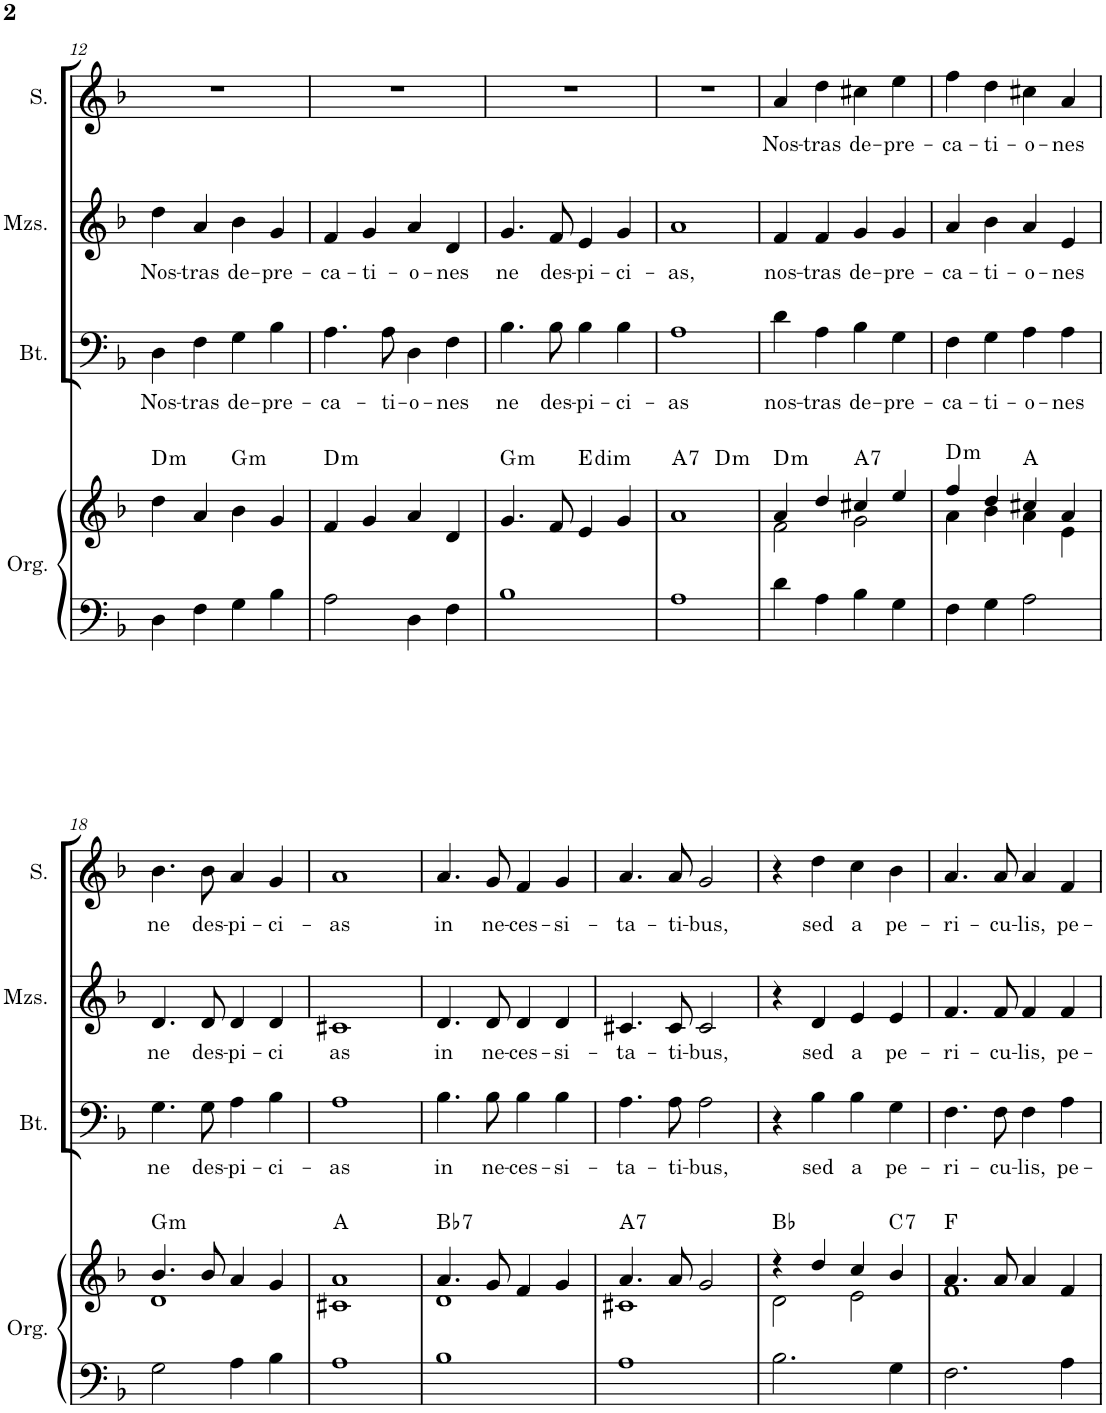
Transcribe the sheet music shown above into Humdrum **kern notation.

**kern	**kern	**harte	**kern	**text	**kern	**text	**kern	**text	**harte
*part4	*part4	*part4	*part3	*part3	*part2	*part2	*part1	*part1	*part1
*staff5	*staff4	*	*staff3	*staff3	*staff2	*staff2	*staff1	*staff1	*
*I"Órgano	*	*	*I"Baritono	*	*I"Mezzosoprano	*	*I"Soprano	*	*
*	*	*	*I'Bt.	*	*I'Mzs.	*	*I'S.	*	*
!!LO:PB:g=z
*clefF4	*clefG2	*	*clefF4	*	*clefG2	*	*clefG2	*	*
*k[b-]	*k[b-]	*	*k[b-]	*	*k[b-]	*	*k[b-]	*	*
*M4/4	*M4/4	*	*M4/4	*	*M4/4	*	*M4/4	*	*
=12	=12	=12	=12	=12	=12	=12	=12	=12	=12
!	!	!LO:H:kt=m	!	!LO:LY:b	!	!LO:LY:b	!	!	!LO:H:kt=m
*	*	*	*	*	*	*	*^	*	*
4D\	4dd\	D:min	4D\	Nos-	4dd\	Nos-	1r	2ryy	.	D:min
!	!	!	!	!LO:LY:b	!	!LO:LY:b	!	!	!	!
4F\	4a/	.	4F\	-tras	4a/	-tras	.	.	.	.
!	!	!LO:H:kt=m	!	!LO:LY:b	!	!LO:LY:b	!	!	!	!LO:H:kt=m
4G\	4b-\	G:min	4G\	de-	4b-\	de-	.	2ryy	.	G:min
!	!	!	!	!LO:LY:b	!	!LO:LY:b	!	!	!	!
4B-\	4g/	.	4B-\	-pre-	4g/	-pre-	.	.	.	.
=13	=13	=13	=13	=13	=13	=13	=13	=13	=13	=13
!	!	!LO:H:kt=m	!	!LO:LY:b	!	!LO:LY:b	!	!	!	!LO:H:kt=m
*	*	*	*	*	*	*	*v	*v	*	*
2A\	4f/	D:min	4.A\	-ca-	4f/	-ca-	1r	.	D:min
!	!	!	!	!	!	!LO:LY:b	!	!	!
.	4g/	.	.	.	4g/	-ti-	.	.	.
!	!	!	!	!LO:LY:b	!	!	!	!	!
.	.	.	8A\	-ti-	.	.	.	.	.
!	!	!	!	!LO:LY:b	!	!LO:LY:b	!	!	!
4D\	4a/	.	4D\	-o-	4a/	-o-	.	.	.
!	!	!	!	!LO:LY:b	!	!LO:LY:b	!	!	!
4F\	4d/	.	4F\	-nes	4d/	-nes	.	.	.
=14	=14	=14	=14	=14	=14	=14	=14	=14	=14
!	!	!LO:H:kt=m	!	!LO:LY:b	!	!LO:LY:b	!	!	!LO:H:kt=m
*	*	*	*	*	*	*	*^	*	*
1B-	4.g/	G:min	4.B-\	ne	4.g/	ne	1r	2ryy	.	G:min
!	!	!	!	!LO:LY:b	!	!LO:LY:b	!	!	!	!
.	8f/	.	8B-\	des-	8f/	des-	.	.	.	.
!	!	!LO:H:kt=dim	!	!LO:LY:b	!	!LO:LY:b	!	!	!	!LO:H:kt=dim
.	4e/	E:dim	4B-\	-pi-	4e/	-pi-	.	2ryy	.	E:dim
!	!	!	!	!LO:LY:b	!	!LO:LY:b	!	!	!	!
.	4g/	.	4B-\	-ci-	4g/	-ci-	.	.	.	.
=15	=15	=15	=15	=15	=15	=15	=15	=15	=15	=15
!	!	!LO:H:kt=7	!	!LO:LY:b	!	!LO:LY:b	!	!	!	!LO:H:kt=7
*	*^	*	*	*	*	*	*	*	*	*
1A	1a	2ryy	A:7	1A	-as	1a	-as,	1r	2ryy	.	A:7
!	!	!	!LO:H:kt=m	!	!	!	!	!	!	!	!LO:H:kt=m
.	.	2ryy	D:min	.	.	.	.	.	2ryy	.	D:min
=16	=16	=16	=16	=16	=16	=16	=16	=16	=16	=16	=16
!	!	!	!LO:H:kt=m	!	!LO:LY:b	!	!LO:LY:b	!	!	!LO:LY:b	!LO:H:kt=m
*	*	*	*	*	*	*	*	*v	*v	*	*
4d\	4a/	2f\	D:min	4d\	nos-	4f/	nos-	4a/	Nos-	D:min
!	!	!	!	!	!LO:LY:b	!	!LO:LY:b	!	!LO:LY:b	!
4A\	4dd/	.	.	4A\	-tras	4f/	-tras	4dd\	-tras	.
!	!	!	!LO:H:kt=7	!	!LO:LY:b	!	!LO:LY:b	!	!LO:LY:b	!LO:H:kt=7
4B-\	4cc#X/	2g\	A:7	4B-\	de-	4g/	de-	4cc#X\	de-	A:7
!	!	!	!	!	!LO:LY:b	!	!LO:LY:b	!	!LO:LY:b	!
4G\	4ee/	.	.	4G\	-pre-	4g/	-pre-	4ee\	-pre-	.
=17	=17	=17	=17	=17	=17	=17	=17	=17	=17	=17
!	!	!	!LO:H:kt=m	!	!LO:LY:b	!	!LO:LY:b	!	!LO:LY:b	!LO:H:kt=m
4F\	4ff/	4a\	D:min	4F\	-ca-	4a/	-ca-	4ff\	-ca-	D:min
!	!	!	!	!	!LO:LY:b	!	!LO:LY:b	!	!LO:LY:b	!
4G\	4dd/	4b-\	.	4G\	-ti-	4b-\	-ti-	4dd\	-ti-	.
!	!	!	!	!	!LO:LY:b	!	!LO:LY:b	!	!LO:LY:b	!
2A\	4cc#X/	4a\	A:maj	4A\	-o-	4a/	-o-	4cc#X\	-o-	A:maj
!	!	!	!	!	!LO:LY:b	!	!LO:LY:b	!	!LO:LY:b	!
.	4a/	4e\	.	4A\	-nes	4e/	-nes	4a/	-nes	.
!!LO:LB:g=z
=18	=18	=18	=18	=18	=18	=18	=18	=18	=18	=18
!	!	!	!LO:H:kt=m	!	!LO:LY:b	!	!LO:LY:b	!	!LO:LY:b	!LO:H:kt=m
2G\	4.b-/	1d	G:min	4.G\	ne	4.d/	ne	4.b-\	ne	G:min
!	!	!	!	!	!LO:LY:b	!	!LO:LY:b	!	!LO:LY:b	!
.	8b-/	.	.	8G\	des-	8d/	des-	8b-\	des-	.
!	!	!	!	!	!LO:LY:b	!	!LO:LY:b	!	!LO:LY:b	!
4A\	4a/	.	.	4A\	-pi-	4d/	-pi-	4a/	-pi-	.
!	!	!	!	!	!LO:LY:b	!	!LO:LY:b	!	!LO:LY:b	!
4B-\	4g/	.	.	4B-\	-ci-	4d/	-ci	4g/	-ci-	.
=19	=19	=19	=19	=19	=19	=19	=19	=19	=19	=19
!	!	!	!	!	!LO:LY:b	!	!LO:LY:b	!	!LO:LY:b	!
1A	1a	1c#X	A:maj	1A	-as	1c#X	-as	1a	-as	A:maj
=20	=20	=20	=20	=20	=20	=20	=20	=20	=20	=20
!	!	!	!LO:H:kt=7	!	!LO:LY:b	!	!LO:LY:b	!	!LO:LY:b	!LO:H:kt=7
1B-	4.a/	1d	Bb:7	4.B-\	in	4.d/	in	4.a/	in	Bb:7
!	!	!	!	!	!LO:LY:b	!	!LO:LY:b	!	!LO:LY:b	!
.	8g/	.	.	8B-\	ne-	8d/	ne-	8g/	ne-	.
!	!	!	!	!	!LO:LY:b	!	!LO:LY:b	!	!LO:LY:b	!
.	4f/	.	.	4B-\	-ces-	4d/	-ces-	4f/	-ces-	.
!	!	!	!	!	!LO:LY:b	!	!LO:LY:b	!	!LO:LY:b	!
.	4g/	.	.	4B-\	-si-	4d/	-si-	4g/	-si-	.
=21	=21	=21	=21	=21	=21	=21	=21	=21	=21	=21
!	!	!	!LO:H:kt=7	!	!LO:LY:b	!	!LO:LY:b	!	!LO:LY:b	!LO:H:kt=7
1A	4.a/	1c#X	A:7	4.A\	-ta-	4.c#X/	-ta-	4.a/	-ta-	A:7
!	!	!	!	!	!LO:LY:b	!	!LO:LY:b	!	!LO:LY:b	!
.	8a/	.	.	8A\	-ti-	8c#/	-ti-	8a/	-ti-	.
!	!	!	!	!	!LO:LY:b	!	!LO:LY:b	!	!LO:LY:b	!
.	2g/	.	.	2A\	-bus,	2c#/	-bus,	2g/	-bus,	.
=22	=22	=22	=22	=22	=22	=22	=22	=22	=22	=22
2.B-\	4r	2d\	Bb:maj	4r	.	4r	.	4r	.	Bb:maj
!	!	!	!	!	!LO:LY:b	!	!LO:LY:b	!	!LO:LY:b	!
.	4dd/	.	.	4B-\	sed	4d/	sed	4dd\	sed	.
!	!	!	!	!	!LO:LY:b	!	!LO:LY:b	!	!LO:LY:b	!
.	4cc/	2e\	.	4B-\	a	4e/	a	4cc\	a	.
!	!	!	!LO:H:kt=7	!	!LO:LY:b	!	!LO:LY:b	!	!LO:LY:b	!LO:H:kt=7
4G\	4b-/	.	C:7	4G\	pe-	4e/	pe-	4b-\	pe-	C:7
=23	=23	=23	=23	=23	=23	=23	=23	=23	=23	=23
!	!	!	!	!	!LO:LY:b	!	!LO:LY:b	!	!LO:LY:b	!
2.F\	4.a/	1f	F:maj	4.F\	-ri-	4.f/	-ri-	4.a/	-ri-	F:maj
!	!	!	!	!	!LO:LY:b	!	!LO:LY:b	!	!LO:LY:b	!
.	8a/	.	.	8F\	-cu-	8f/	-cu-	8a/	-cu-	.
!	!	!	!	!	!LO:LY:b	!	!LO:LY:b	!	!LO:LY:b	!
.	4a/	.	.	4F\	-lis,	4f/	-lis,	4a/	-lis,	.
!	!	!	!	!	!LO:LY:b	!	!LO:LY:b	!	!LO:LY:b	!
4A\	4f/	.	.	4A\	pe-	4f/	pe-	4f/	pe-	.
*	*v	*v	*	*	*	*	*	*	*	*
=	=	=	=	=	=	=	=	=	=
*-	*-	*-	*-	*-	*-	*-	*-	*-	*-
